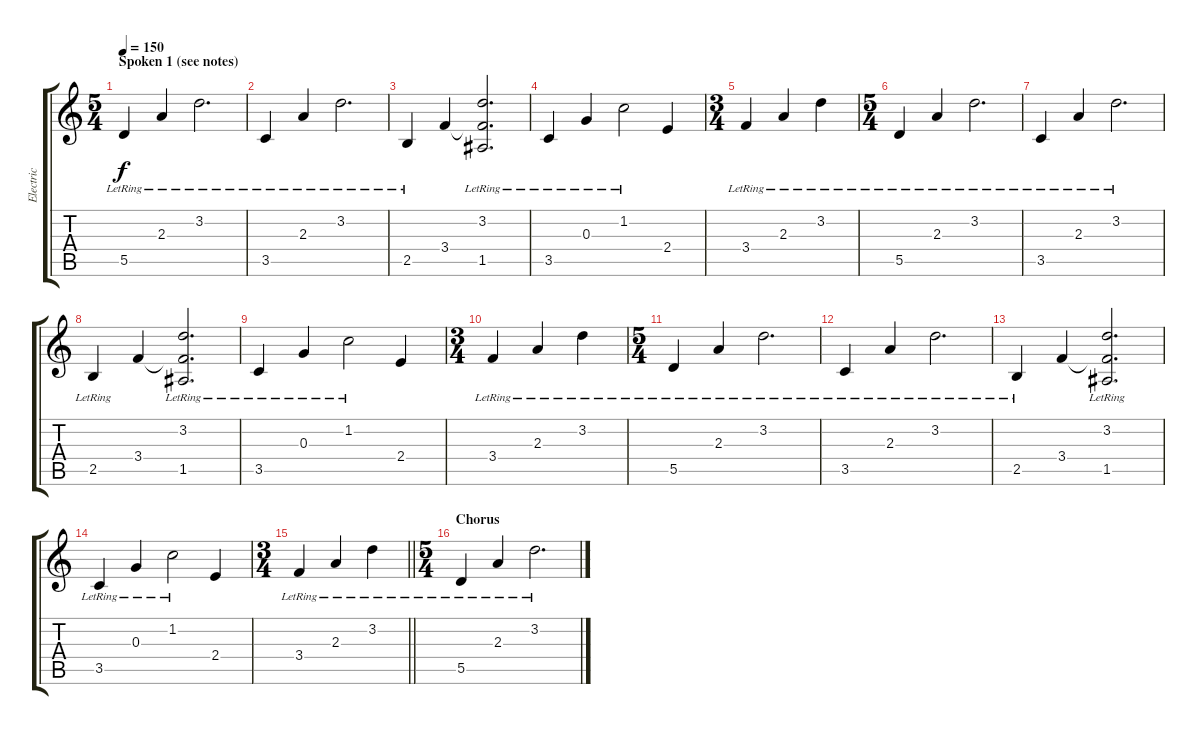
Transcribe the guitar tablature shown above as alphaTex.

\track ("Electric" "Electric") {instrument overdrivenguitar}
\staff {score tabs}
\tuning (E4 B3 G3 D3 A2 E2) {hide}
\ts (5 4)
\section ("" "Spoken 1 (see notes)")
\tempo 150
\clef g2
\ks c
5.5{lr}.4{dy f} 2.3{lr}.4 3.2{lr}.2{d} |
3.5{lr}.4 2.3{lr}.4 3.2{lr}.2{d} |
2.5{lr}.4 3.4.4 (3.2{lr} 3.4{t} 1.5{lr}).2{d} |
3.5{lr}.4 0.3{lr}.4 1.2{lr}.2 2.4.4 |
\ts (3 4)
3.4{lr}.4 2.3{lr}.4 3.2{lr}.4 |
\ts (5 4)
5.5{lr}.4 2.3{lr}.4 3.2{lr}.2{d} |
3.5{lr}.4 2.3{lr}.4 3.2{lr}.2{d} |
2.5{lr}.4 3.4.4 (3.2{lr} 3.4{t} 1.5{lr}).2{d} |
3.5{lr}.4 0.3{lr}.4 1.2{lr}.2 2.4.4 |
\ts (3 4)
3.4{lr}.4 2.3{lr}.4 3.2{lr}.4 |
\ts (5 4)
5.5{lr}.4 2.3{lr}.4 3.2{lr}.2{d} |
3.5{lr}.4 2.3{lr}.4 3.2{lr}.2{d} |
2.5{lr}.4 3.4.4 (3.2{lr} 3.4{t} 1.5{lr}).2{d} |
3.5{lr}.4 0.3{lr}.4 1.2{lr}.2 2.4.4 |
\ts (3 4)
\barLineRight lightlight
3.4{lr}.4 2.3{lr}.4 3.2{lr}.4 |
\ts (5 4)
\section ("" "Chorus")
5.5{lr}.4 2.3{lr}.4 3.2{lr}.2{d}
